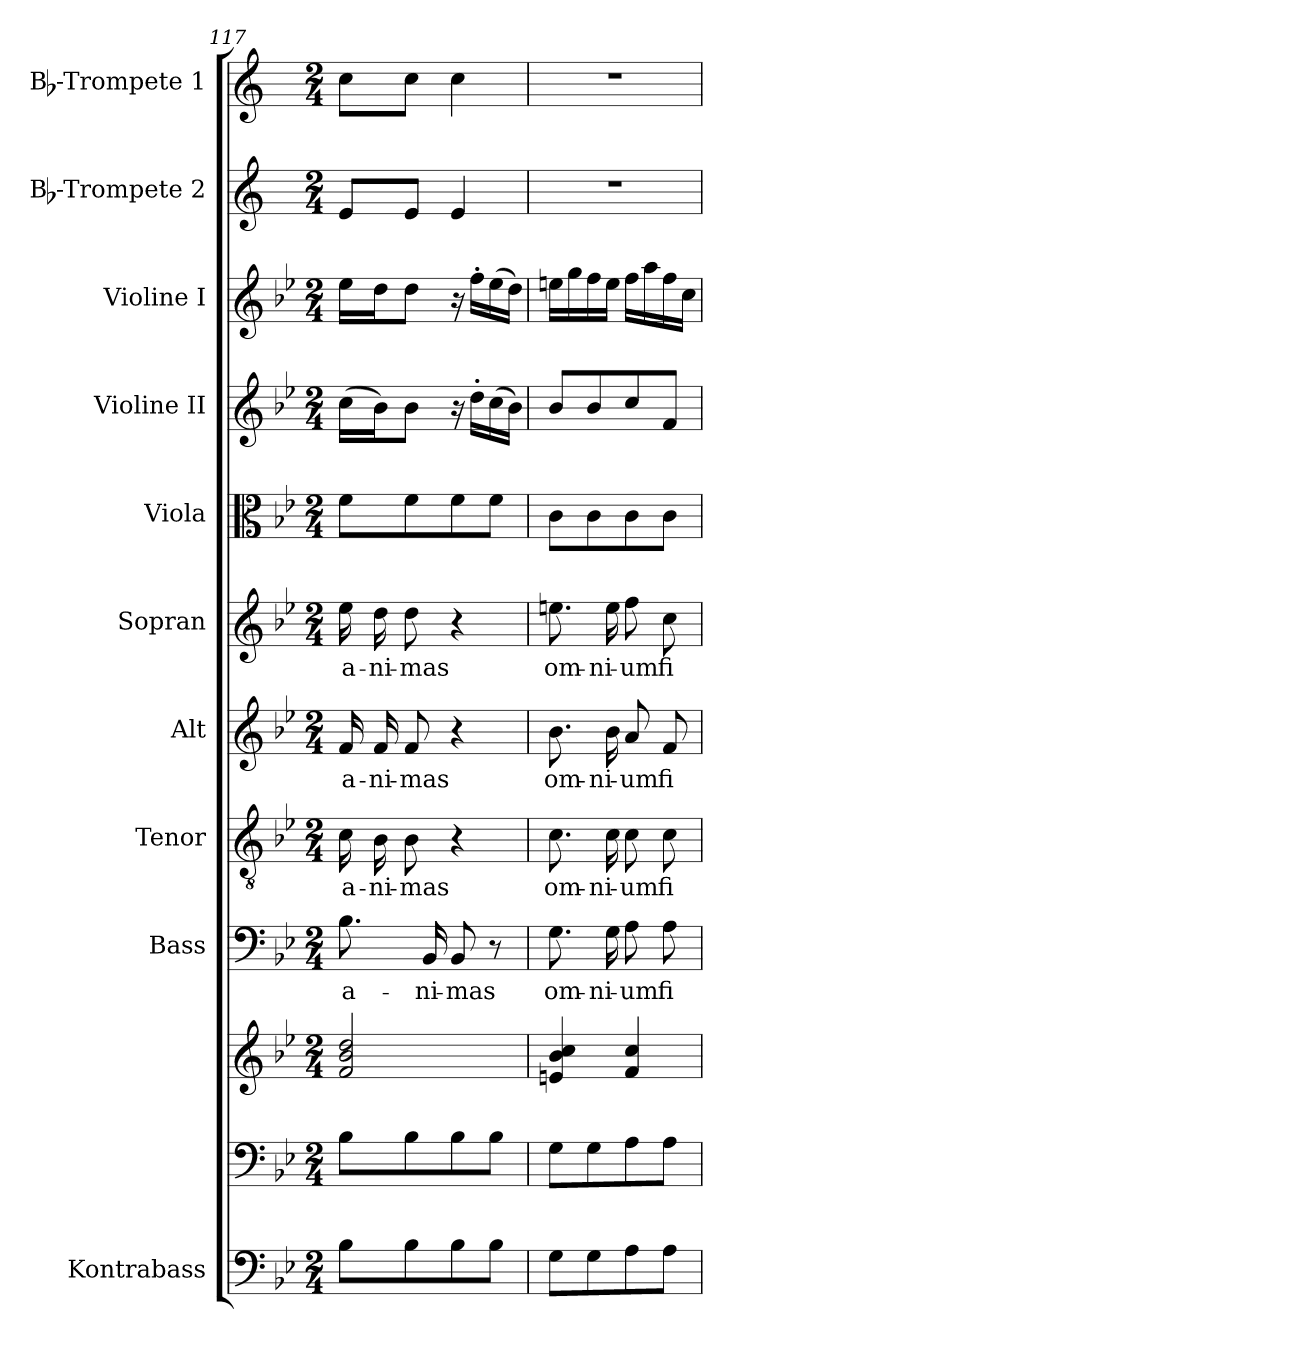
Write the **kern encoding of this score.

**kern	**kern	**kern	**kern	**text	**kern	**text	**kern	**text	**kern	**text	**kern	**kern	**kern	**kern	**kern
*part11	*part10	*part10	*part9	*part9	*part8	*part8	*part7	*part7	*part6	*part6	*part5	*part4	*part3	*part2	*part1
*staff12	*staff11	*staff10	*staff9	*staff9	*staff8	*staff8	*staff7	*staff7	*staff6	*staff6	*staff5	*staff4	*staff3	*staff2	*staff1
*I"Kontrabass	*	*	*I"Bass	*	*I"Tenor	*	*I"Alt	*	*I"Sopran	*	*I"Viola	*I"Violine II	*I"Violine I	*I"Bb-Trompete 2	*I"Bb-Trompete 1
*I'Kb.	*	*	*I'B.	*	*I'T.	*	*I'A.	*	*I'S.	*	*I'Vla.	*I'Vl. II	*I'Vl. I	*I'Bb Trp. 2	*I'Bb Trp. 1
*clefF4	*clefF4	*clefG2	*clefF4	*	*clefGv2	*	*clefG2	*	*clefG2	*	*clefC3	*clefG2	*clefG2	*clefG2	*clefG2
*ITrd7c12	*	*	*	*	*	*	*	*	*	*	*	*	*	*ITrd1c2	*ITrd1c2
*k[b-e-]	*k[b-e-]	*k[b-e-]	*k[b-e-]	*	*k[b-e-]	*	*k[b-e-]	*	*k[b-e-]	*	*k[b-e-]	*k[b-e-]	*k[b-e-]	*k[b-e-]	*k[b-e-]
*B-:	*B-:	*B-:	*B-:	*	*B-:	*	*B-:	*	*B-:	*	*B-:	*B-:	*B-:	*B-:	*B-:
*M2/4	*M2/4	*M2/4	*M2/4	*	*M2/4	*	*M2/4	*	*M2/4	*	*M2/4	*M2/4	*M2/4	*M2/4	*M2/4
=117	=117	=117	=117	=117	=117	=117	=117	=117	=117	=117	=117	=117	=117	=117	=117
!	!	!	!	!LO:LY:b	!	!LO:LY:b	!	!LO:LY:b	!	!LO:LY:b	!	!	!	!	!
8BB-\L	8B-\L	2f/ 2b-/ 2dd/	8.B-\	a-	16c\	a-	16f/	a-	16ee-\	a-	8f\L	(>16cc\LL	16ee-\LL	8d/L	8b-\L
!	!	!	!	!	!	!LO:LY:b	!	!LO:LY:b	!	!LO:LY:b	!	!	!	!	!
.	.	.	.	.	16B-\	-ni-	16f/	-ni-	16dd\	-ni-	.	16b-\J)	16dd\J	.	.
!	!	!	!	!	!	!LO:LY:b	!	!LO:LY:b	!	!LO:LY:b	!	!	!	!	!
8BB-\	8B-\	.	.	.	8B-\	-mas	8f/	-mas	8dd\	-mas	8f\	8b-\J	8dd\J	8d/J	8b-\J
!	!	!	!	!LO:LY:b	!	!	!	!	!	!	!	!	!	!	!
.	.	.	16BB-/	-ni-	.	.	.	.	.	.	.	.	.	.	.
!	!	!	!	!LO:LY:b	!	!	!	!	!	!	!	!	!	!	!
8BB-\	8B-\	.	8BB-/	-mas	4r	.	4r	.	4r	.	8f\	16r	16r	4d/	4b-\
.	.	.	.	.	.	.	.	.	.	.	.	16dd'>\LL	16ff'>\LL	.	.
8BB-\J	8B-\J	.	8r	.	.	.	.	.	.	.	8f\J	(>16cc\	(>16ee-\	.	.
.	.	.	.	.	.	.	.	.	.	.	.	16b-\JJ)	16dd\JJ)	.	.
=118	=118	=118	=118	=118	=118	=118	=118	=118	=118	=118	=118	=118	=118	=118	=118
!	!	!	!	!LO:LY:b	!	!LO:LY:b	!	!LO:LY:b	!	!LO:LY:b	!	!	!	!	!
8GG\L	8G\L	4en/ 4b-/ 4cc/	8.G\	om-	8.c\	om-	8.b-\	om-	8.een\	om-	8c\L	8b-/L	16een\LL	2r	2r
.	.	.	.	.	.	.	.	.	.	.	.	.	16gg\	.	.
8GG\	8G\	.	.	.	.	.	.	.	.	.	8c\	8b-/	16ff\	.	.
!	!	!	!	!LO:LY:b	!	!LO:LY:b	!	!LO:LY:b	!	!LO:LY:b	!	!	!	!	!
.	.	.	16G\	-ni-	16c\	-ni-	16b-\	-ni-	16ee\	-ni-	.	.	16ee\JJ	.	.
!	!	!	!	!LO:LY:b	!	!LO:LY:b	!	!LO:LY:b	!	!LO:LY:b	!	!	!	!	!
8AA\	8A\	4f/ 4cc/	8A\	-um	8c\	-um	8a/	-um	8ff\	-um	8c\	8cc/	16ff\LL	.	.
.	.	.	.	.	.	.	.	.	.	.	.	.	16aa\	.	.
!	!	!	!	!LO:LY:b	!	!LO:LY:b	!	!LO:LY:b	!	!LO:LY:b	!	!	!	!	!
8AA\J	8A\J	.	8A\	fi-	8c\	fi-	8f/	fi-	8cc\	fi-	8c\J	8f/J	16ff\	.	.
.	.	.	.	.	.	.	.	.	.	.	.	.	16cc\JJ	.	.
=	=	=	=	=	=	=	=	=	=	=	=	=	=	=	=
*-	*-	*-	*-	*-	*-	*-	*-	*-	*-	*-	*-	*-	*-	*-	*-
